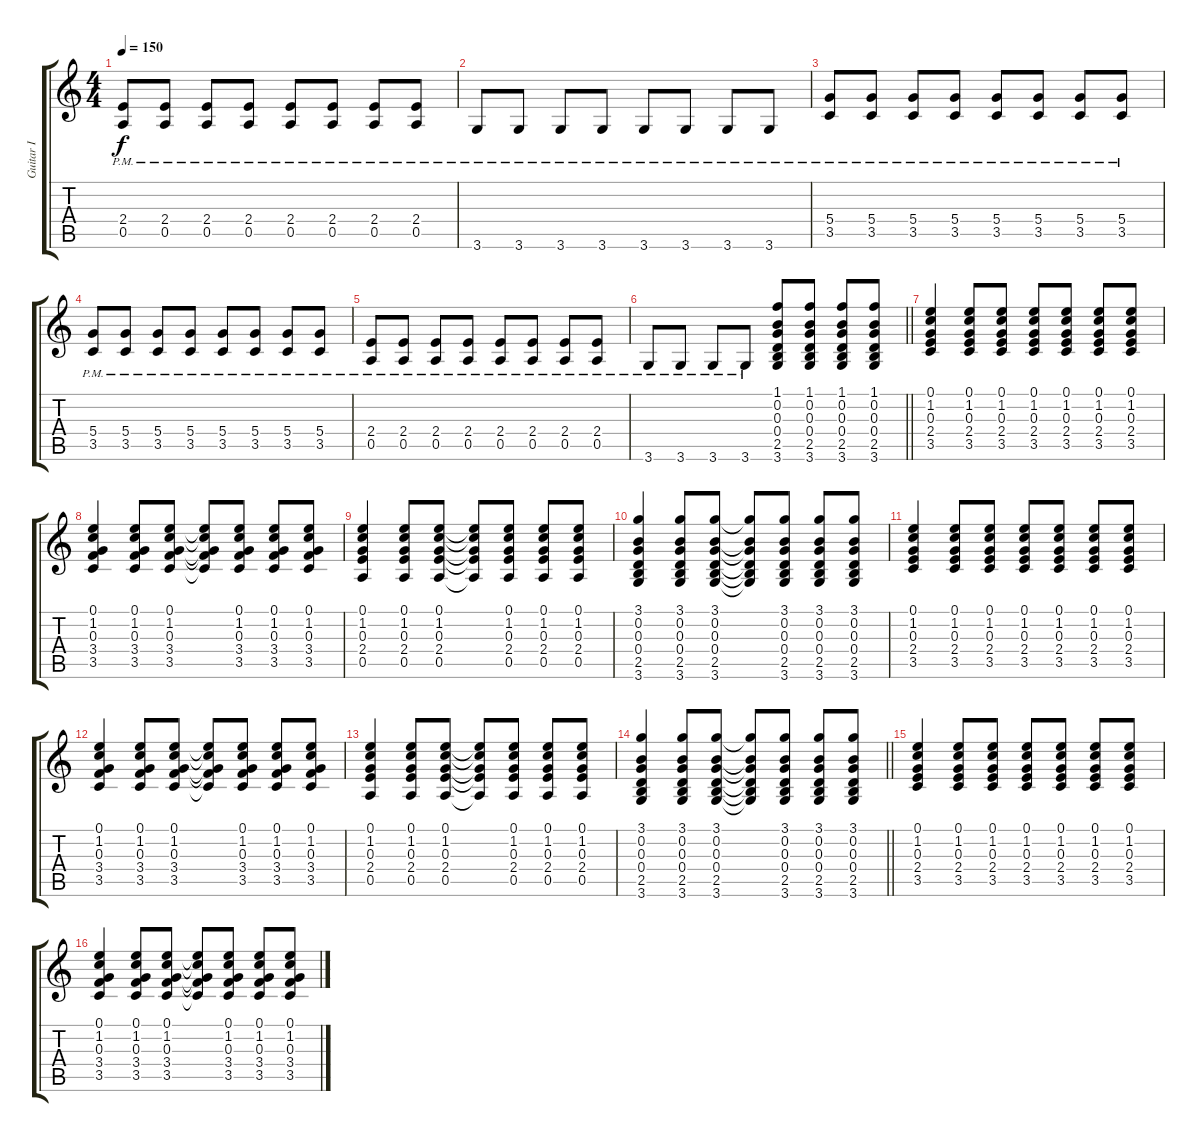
\track ("Guitar I" "Guitar I") {instrument overdrivenguitar}
\staff {score tabs}
\tuning (E4 B3 G3 D3 A2 E2) {hide}
\ts (4 4)
\tempo 150
\clef g2
\ks c
(2.4{pm} 0.5{pm}).8{dy f} (2.4{pm} 0.5{pm}).8 (2.4{pm} 0.5{pm}).8 (2.4{pm} 0.5{pm}).8 (2.4{pm} 0.5{pm}).8 (2.4{pm} 0.5{pm}).8 (2.4{pm} 0.5{pm}).8 (2.4{pm} 0.5{pm}).8 |
3.6{pm}.8 3.6{pm}.8 3.6{pm}.8 3.6{pm}.8 3.6{pm}.8 3.6{pm}.8 3.6{pm}.8 3.6{pm}.8 |
(5.4{pm} 3.5{pm}).8 (5.4{pm} 3.5{pm}).8 (5.4{pm} 3.5{pm}).8 (5.4{pm} 3.5{pm}).8 (5.4{pm} 3.5{pm}).8 (5.4{pm} 3.5{pm}).8 (5.4{pm} 3.5{pm}).8 (5.4{pm} 3.5{pm}).8 |
(5.4{pm} 3.5{pm}).8 (5.4{pm} 3.5{pm}).8 (5.4{pm} 3.5{pm}).8 (5.4{pm} 3.5{pm}).8 (5.4{pm} 3.5{pm}).8 (5.4{pm} 3.5{pm}).8 (5.4{pm} 3.5{pm}).8 (5.4{pm} 3.5{pm}).8 |
(2.4{pm} 0.5{pm}).8 (2.4{pm} 0.5{pm}).8 (2.4{pm} 0.5{pm}).8 (2.4{pm} 0.5{pm}).8 (2.4{pm} 0.5{pm}).8 (2.4{pm} 0.5{pm}).8 (2.4{pm} 0.5{pm}).8 (2.4{pm} 0.5{pm}).8 |
\barLineRight lightlight
3.6{pm}.8 3.6{pm}.8 3.6{pm}.8 3.6{pm}.8 (1.1 0.2 0.3 0.4 2.5 3.6).8 (1.1 0.2 0.3 0.4 2.5 3.6).8 (1.1 0.2 0.3 0.4 2.5 3.6).8 (1.1 0.2 0.3 0.4 2.5 3.6).8 |
(0.1 1.2 0.3 2.4 3.5).4 (0.1 1.2 0.3 2.4 3.5).8 (0.1 1.2 0.3 2.4 3.5).8 (0.1 1.2 0.3 2.4 3.5).8 (0.1 1.2 0.3 2.4 3.5).8 (0.1 1.2 0.3 2.4 3.5).8 (0.1 1.2 0.3 2.4 3.5).8 |
(0.1 1.2 0.3 3.4 3.5).4 (0.1 1.2 0.3 3.4 3.5).8 (0.1 1.2 0.3 3.4 3.5).8 (0.1{t} 1.2{t} 0.3{t} 3.4{t} 3.5{t}).8 (0.1 1.2 0.3 3.4 3.5).8 (0.1 1.2 0.3 3.4 3.5).8 (0.1 1.2 0.3 3.4 3.5).8 |
(0.1 1.2 0.3 2.4 0.5).4 (0.1 1.2 0.3 2.4 0.5).8 (0.1 1.2 0.3 2.4 0.5).8 (0.1{t} 1.2{t} 0.3{t} 2.4{t} 0.5{t}).8 (0.1 1.2 0.3 2.4 0.5).8 (0.1 1.2 0.3 2.4 0.5).8 (0.1 1.2 0.3 2.4 0.5).8 |
(3.1 0.2 0.3 0.4 2.5 3.6).4 (3.1 0.2 0.3 0.4 2.5 3.6).8 (3.1 0.2 0.3 0.4 2.5 3.6).8 (3.1{t} 0.2{t} 0.3{t} 0.4{t} 2.5{t} 3.6{t}).8 (3.1 0.2 0.3 0.4 2.5 3.6).8 (3.1 0.2 0.3 0.4 2.5 3.6).8 (3.1 0.2 0.3 0.4 2.5 3.6).8 |
(0.1 1.2 0.3 2.4 3.5).4 (0.1 1.2 0.3 2.4 3.5).8 (0.1 1.2 0.3 2.4 3.5).8 (0.1 1.2 0.3 2.4 3.5).8 (0.1 1.2 0.3 2.4 3.5).8 (0.1 1.2 0.3 2.4 3.5).8 (0.1 1.2 0.3 2.4 3.5).8 |
(0.1 1.2 0.3 3.4 3.5).4 (0.1 1.2 0.3 3.4 3.5).8 (0.1 1.2 0.3 3.4 3.5).8 (0.1{t} 1.2{t} 0.3{t} 3.4{t} 3.5{t}).8 (0.1 1.2 0.3 3.4 3.5).8 (0.1 1.2 0.3 3.4 3.5).8 (0.1 1.2 0.3 3.4 3.5).8 |
(0.1 1.2 0.3 2.4 0.5).4 (0.1 1.2 0.3 2.4 0.5).8 (0.1 1.2 0.3 2.4 0.5).8 (0.1{t} 1.2{t} 0.3{t} 2.4{t} 0.5{t}).8 (0.1 1.2 0.3 2.4 0.5).8 (0.1 1.2 0.3 2.4 0.5).8 (0.1 1.2 0.3 2.4 0.5).8 |
\barLineRight lightlight
(3.1 0.2 0.3 0.4 2.5 3.6).4 (3.1 0.2 0.3 0.4 2.5 3.6).8 (3.1 0.2 0.3 0.4 2.5 3.6).8 (3.1{t} 0.2{t} 0.3{t} 0.4{t} 2.5{t} 3.6{t}).8 (3.1 0.2 0.3 0.4 2.5 3.6).8 (3.1 0.2 0.3 0.4 2.5 3.6).8 (3.1 0.2 0.3 0.4 2.5 3.6).8 |
(0.1 1.2 0.3 2.4 3.5).4 (0.1 1.2 0.3 2.4 3.5).8 (0.1 1.2 0.3 2.4 3.5).8 (0.1 1.2 0.3 2.4 3.5).8 (0.1 1.2 0.3 2.4 3.5).8 (0.1 1.2 0.3 2.4 3.5).8 (0.1 1.2 0.3 2.4 3.5).8 |
(0.1 1.2 0.3 3.4 3.5).4 (0.1 1.2 0.3 3.4 3.5).8 (0.1 1.2 0.3 3.4 3.5).8 (0.1{t} 1.2{t} 0.3{t} 3.4{t} 3.5{t}).8 (0.1 1.2 0.3 3.4 3.5).8 (0.1 1.2 0.3 3.4 3.5).8 (0.1 1.2 0.3 3.4 3.5).8
